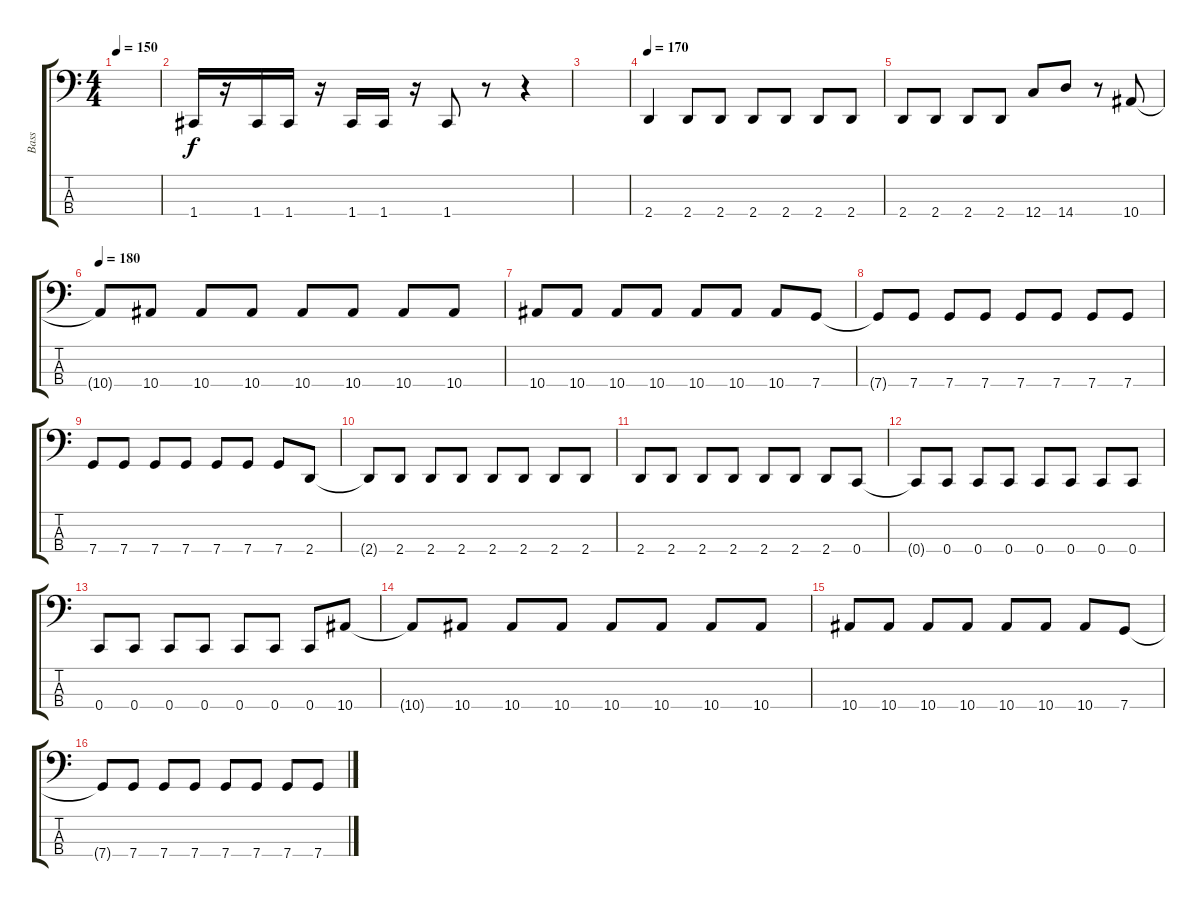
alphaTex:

\track ("Bass" "Bass") {instrument electricbasspick}
\staff {score tabs}
\tuning (F2 C2 G1 C1) {hide}
\ts (4 4)
\tempo 150
\clef f4
\ks c
|
1.4.16 r.16 1.4.16 1.4.16 r.16 1.4.16 1.4.16 r.16 1.4.8 r.8 r.4 |
|
\tempo 170
2.4.4 2.4.8 2.4.8 2.4.8 2.4.8 2.4.8 2.4.8 |
2.4.8 2.4.8 2.4.8 2.4.8 12.4.8 14.4.8 r.8 10.4.8 |
\tempo 180
10.4{t}.8 10.4.8 10.4.8 10.4.8 10.4.8 10.4.8 10.4.8 10.4.8 |
10.4.8 10.4.8 10.4.8 10.4.8 10.4.8 10.4.8 10.4.8 7.4.8 |
7.4{t}.8 7.4.8 7.4.8 7.4.8 7.4.8 7.4.8 7.4.8 7.4.8 |
7.4.8 7.4.8 7.4.8 7.4.8 7.4.8 7.4.8 7.4.8 2.4.8 |
2.4{t}.8 2.4.8 2.4.8 2.4.8 2.4.8 2.4.8 2.4.8 2.4.8 |
2.4.8 2.4.8 2.4.8 2.4.8 2.4.8 2.4.8 2.4.8 0.4.8 |
0.4{t}.8 0.4.8 0.4.8 0.4.8 0.4.8 0.4.8 0.4.8 0.4.8 |
0.4.8 0.4.8 0.4.8 0.4.8 0.4.8 0.4.8 0.4.8 10.4.8 |
10.4{t}.8 10.4.8 10.4.8 10.4.8 10.4.8 10.4.8 10.4.8 10.4.8 |
10.4.8 10.4.8 10.4.8 10.4.8 10.4.8 10.4.8 10.4.8 7.4.8 |
7.4{t}.8 7.4.8 7.4.8 7.4.8 7.4.8 7.4.8 7.4.8 7.4.8
